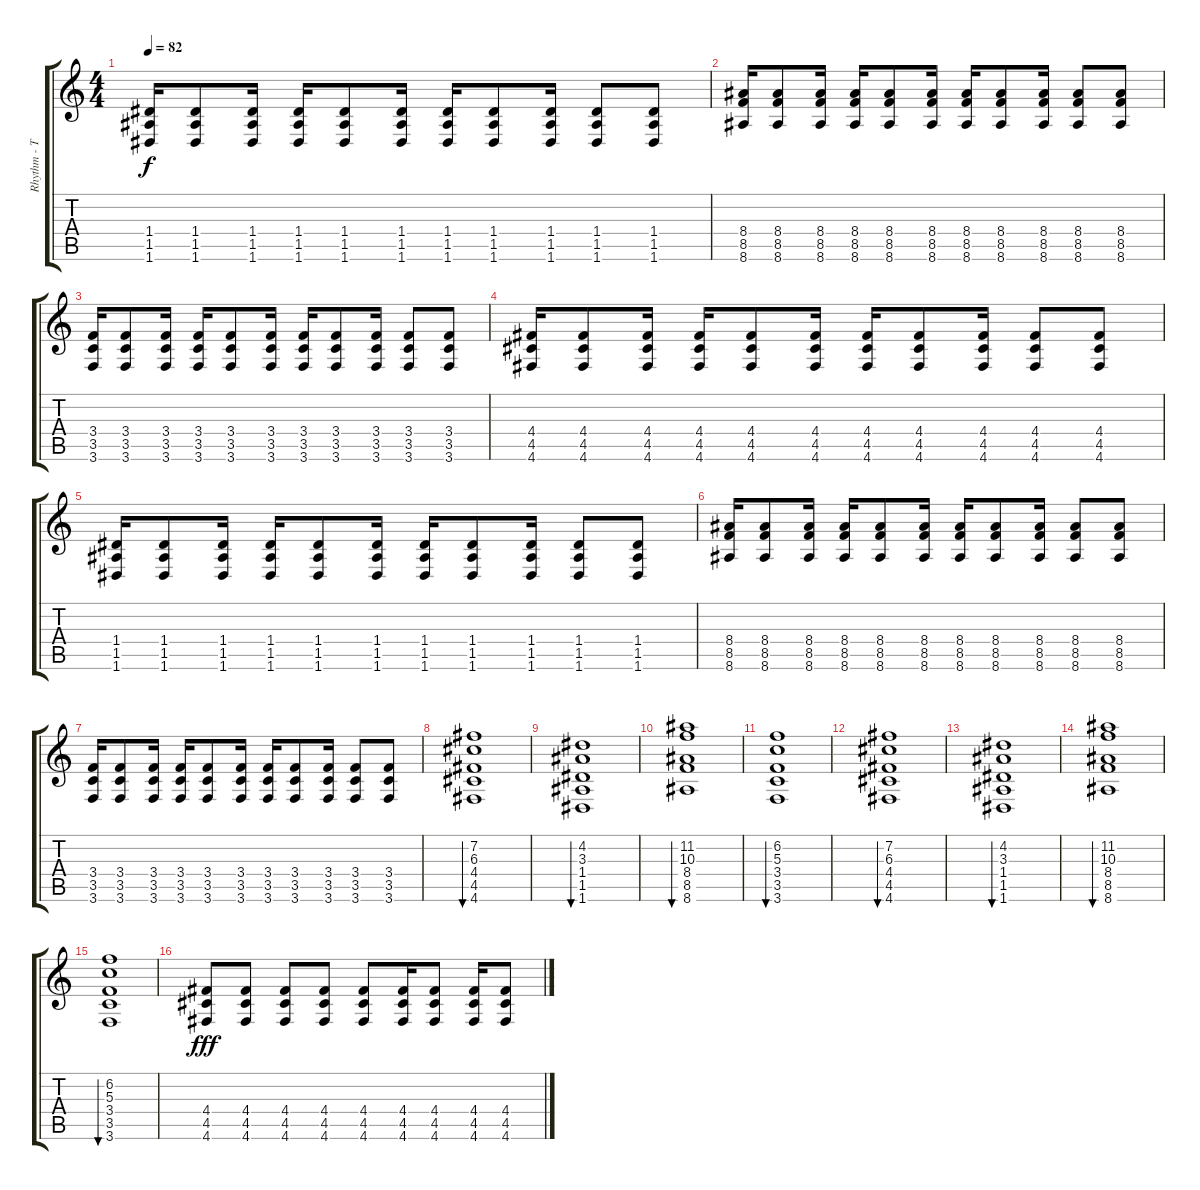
\track ("Rhythm - Taylor York" "Rhythm - T") {instrument distortionguitar}
\staff {score tabs}
\tuning (E4 B3 G3 D3 A2 D2) {hide}
\ts (4 4)
\tempo 82
\clef g2
\ks c
(1.4 1.5 1.6).16{dy f} (1.4 1.5 1.6).8 (1.4 1.5 1.6).16 (1.4 1.5 1.6).16 (1.4 1.5 1.6).8 (1.4 1.5 1.6).16 (1.4 1.5 1.6).16 (1.4 1.5 1.6).8 (1.4 1.5 1.6).16 (1.4 1.5 1.6).8 (1.4 1.5 1.6).8 |
(8.4 8.5 8.6).16 (8.4 8.5 8.6).8 (8.4 8.5 8.6).16 (8.4 8.5 8.6).16 (8.4 8.5 8.6).8 (8.4 8.5 8.6).16 (8.4 8.5 8.6).16 (8.4 8.5 8.6).8 (8.4 8.5 8.6).16 (8.4 8.5 8.6).8 (8.4 8.5 8.6).8 |
(3.4 3.5 3.6).16 (3.4 3.5 3.6).8 (3.4 3.5 3.6).16 (3.4 3.5 3.6).16 (3.4 3.5 3.6).8 (3.4 3.5 3.6).16 (3.4 3.5 3.6).16 (3.4 3.5 3.6).8 (3.4 3.5 3.6).16 (3.4 3.5 3.6).8 (3.4 3.5 3.6).8 |
(4.4 4.5 4.6).16 (4.4 4.5 4.6).8 (4.4 4.5 4.6).16 (4.4 4.5 4.6).16 (4.4 4.5 4.6).8 (4.4 4.5 4.6).16 (4.4 4.5 4.6).16 (4.4 4.5 4.6).8 (4.4 4.5 4.6).16 (4.4 4.5 4.6).8 (4.4 4.5 4.6).8 |
(1.4 1.5 1.6).16 (1.4 1.5 1.6).8 (1.4 1.5 1.6).16 (1.4 1.5 1.6).16 (1.4 1.5 1.6).8 (1.4 1.5 1.6).16 (1.4 1.5 1.6).16 (1.4 1.5 1.6).8 (1.4 1.5 1.6).16 (1.4 1.5 1.6).8 (1.4 1.5 1.6).8 |
(8.4 8.5 8.6).16 (8.4 8.5 8.6).8 (8.4 8.5 8.6).16 (8.4 8.5 8.6).16 (8.4 8.5 8.6).8 (8.4 8.5 8.6).16 (8.4 8.5 8.6).16 (8.4 8.5 8.6).8 (8.4 8.5 8.6).16 (8.4 8.5 8.6).8 (8.4 8.5 8.6).8 |
(3.4 3.5 3.6).16 (3.4 3.5 3.6).8 (3.4 3.5 3.6).16 (3.4 3.5 3.6).16 (3.4 3.5 3.6).8 (3.4 3.5 3.6).16 (3.4 3.5 3.6).16 (3.4 3.5 3.6).8 (3.4 3.5 3.6).16 (3.4 3.5 3.6).8 (3.4 3.5 3.6).8 |
(7.2 6.3 4.4 4.5 4.6).1{bu 240 volume 8 instrument electricguitarjazz} |
(4.2 3.3 1.4 1.5 1.6).1{bu 240} |
(11.2 10.3 8.4 8.5 8.6).1{bu 240} |
(6.2 5.3 3.4 3.5 3.6).1{bu 240} |
(7.2 6.3 4.4 4.5 4.6).1{bu 240} |
(4.2 3.3 1.4 1.5 1.6).1{bu 240} |
(11.2 10.3 8.4 8.5 8.6).1{bu 240} |
(6.2 5.3 3.4 3.5 3.6).1{bu 240} |
(4.4 4.5 4.6).8{dy fff volume 16 instrument distortionguitar} (4.4 4.5 4.6).8 (4.4 4.5 4.6).8 (4.4 4.5 4.6).8 (4.4 4.5 4.6).8 (4.4 4.5 4.6).16 (4.4 4.5 4.6).8 (4.4 4.5 4.6).16 (4.4 4.5 4.6).8
